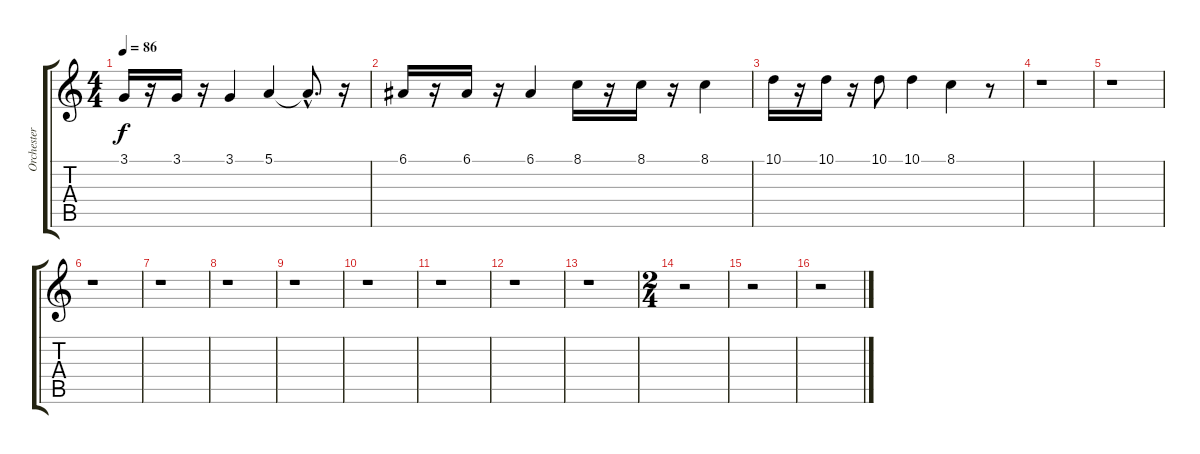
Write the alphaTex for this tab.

\track ("Orchester" "Orchester") {instrument stringensemble1}
\staff {score tabs}
\tuning (E4 B3 G3 D3 A2 E2) {hide}
\ts (4 4)
\tempo 86
\clef g2
\ks c
3.1.16{dy f} r.16 3.1.16 r.16 3.1.4 5.1.4 5.1{hac t}.8{d} r.16 |
6.1.16 r.16 6.1.16 r.16 6.1.4 8.1.16 r.16 8.1.16 r.16 8.1.4 |
10.1.16 r.16 10.1.16 r.16 10.1.8 10.1.4 8.1.4 r.8 |
r.1 |
r.1 |
r.1 |
r.1 |
r.1 |
r.1 |
r.1 |
r.1 |
r.1 |
r.1 |
\ts (2 4)
r.2 |
r.2 |
r.2
